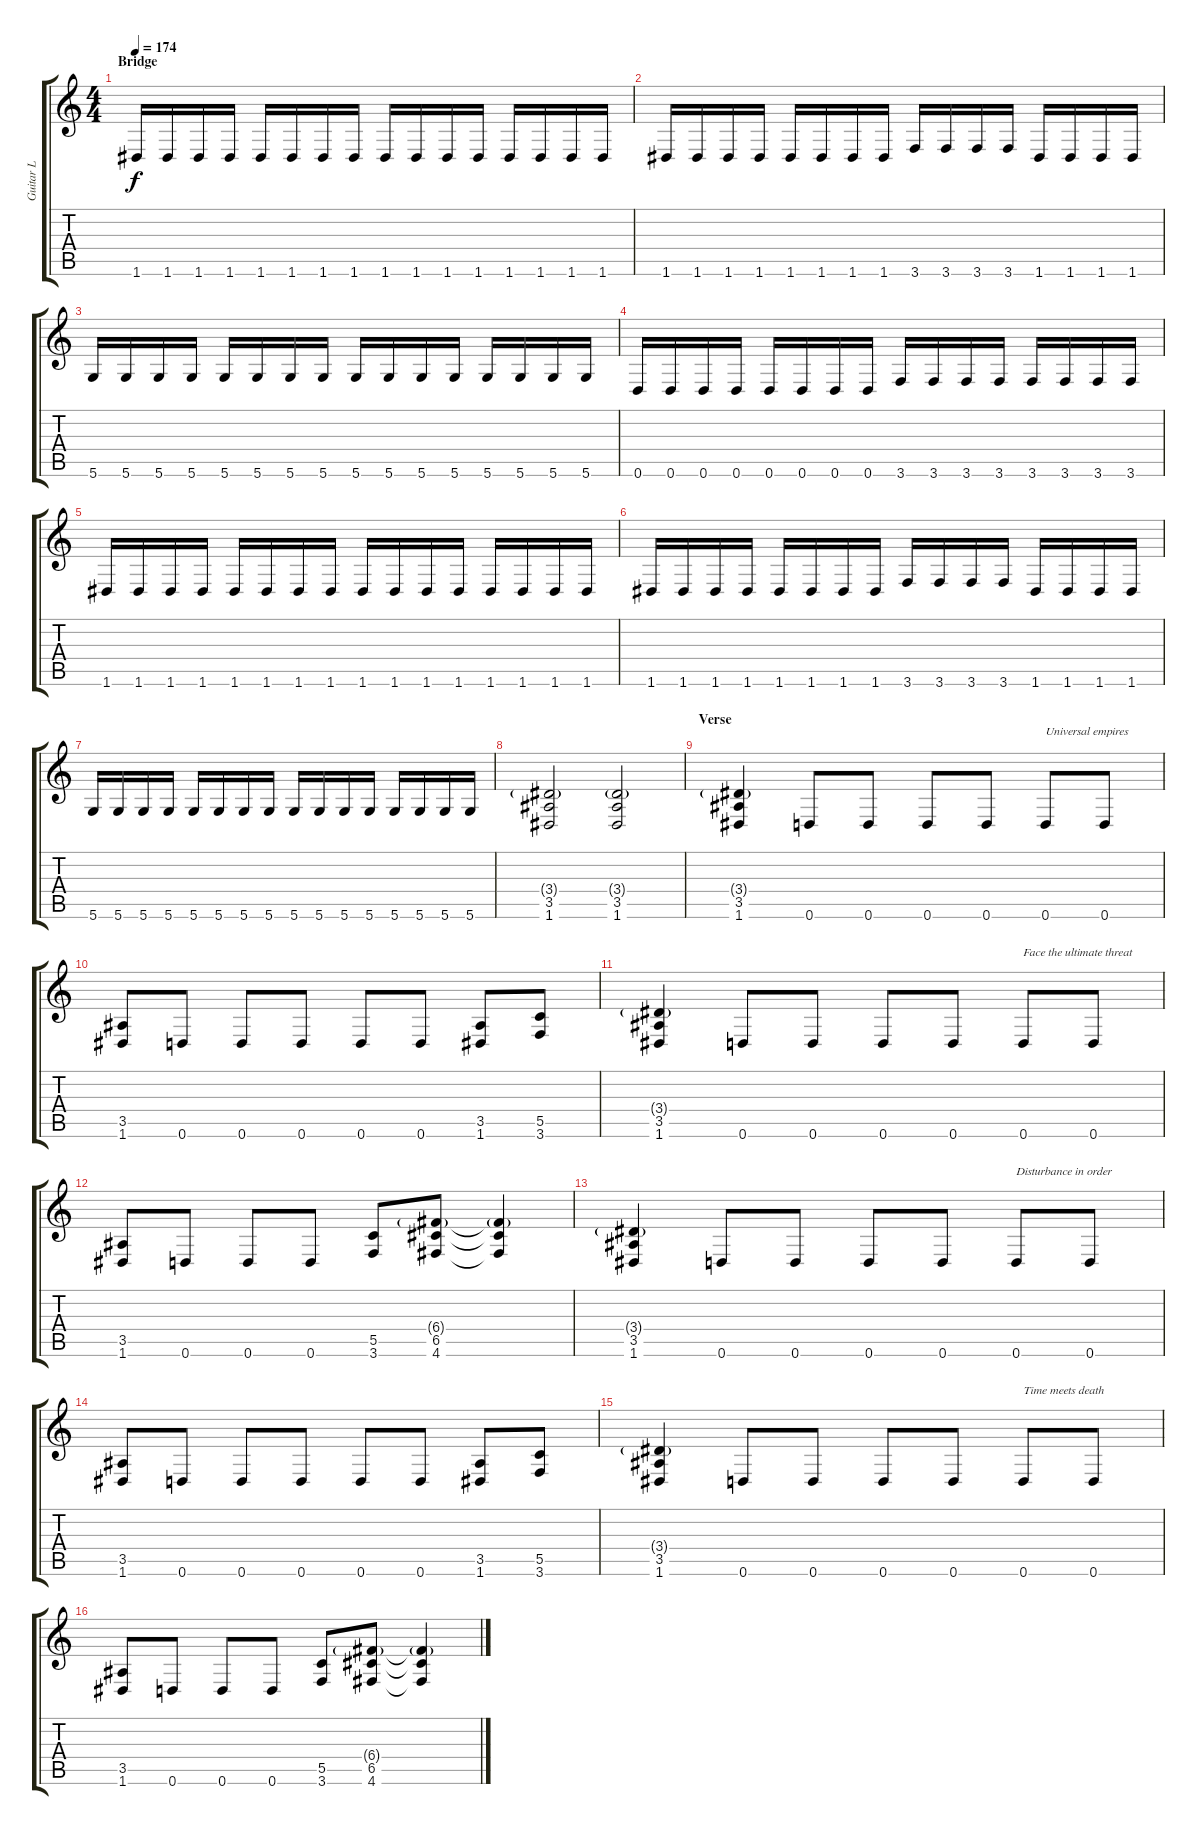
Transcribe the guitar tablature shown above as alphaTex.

\track ("Guitar L" "Guitar L") {instrument distortionguitar}
\staff {score tabs}
\tuning (D4 A3 F3 C3 G2 D2) {hide}
\ts (4 4)
\section ("" "Bridge")
\tempo 174
\clef g2
\ks c
1.6.16{dy f} 1.6.16 1.6.16 1.6.16 1.6.16 1.6.16 1.6.16 1.6.16 1.6.16 1.6.16 1.6.16 1.6.16 1.6.16 1.6.16 1.6.16 1.6.16 |
1.6.16 1.6.16 1.6.16 1.6.16 1.6.16 1.6.16 1.6.16 1.6.16 3.6.16 3.6.16 3.6.16 3.6.16 1.6.16 1.6.16 1.6.16 1.6.16 |
5.6.16 5.6.16 5.6.16 5.6.16 5.6.16 5.6.16 5.6.16 5.6.16 5.6.16 5.6.16 5.6.16 5.6.16 5.6.16 5.6.16 5.6.16 5.6.16 |
0.6.16 0.6.16 0.6.16 0.6.16 0.6.16 0.6.16 0.6.16 0.6.16 3.6.16 3.6.16 3.6.16 3.6.16 3.6.16 3.6.16 3.6.16 3.6.16 |
1.6.16 1.6.16 1.6.16 1.6.16 1.6.16 1.6.16 1.6.16 1.6.16 1.6.16 1.6.16 1.6.16 1.6.16 1.6.16 1.6.16 1.6.16 1.6.16 |
1.6.16 1.6.16 1.6.16 1.6.16 1.6.16 1.6.16 1.6.16 1.6.16 3.6.16 3.6.16 3.6.16 3.6.16 1.6.16 1.6.16 1.6.16 1.6.16 |
5.6.16 5.6.16 5.6.16 5.6.16 5.6.16 5.6.16 5.6.16 5.6.16 5.6.16 5.6.16 5.6.16 5.6.16 5.6.16 5.6.16 5.6.16 5.6.16 |
(3.4{g} 3.5 1.6).2 (3.4{g} 3.5 1.6).2 |
\section ("" "Verse")
(3.4{g} 3.5 1.6).4 0.6.8 0.6.8 0.6.8 0.6.8 0.6.8{txt "Universal empires"} 0.6.8 |
(3.5 1.6).8 0.6.8 0.6.8 0.6.8 0.6.8 0.6.8 (3.5 1.6).8 (5.5 3.6).8 |
(3.4{g} 3.5 1.6).4 0.6.8 0.6.8 0.6.8 0.6.8 0.6.8{txt "Face the ultimate threat"} 0.6.8 |
(3.5 1.6).8 0.6.8 0.6.8 0.6.8 (5.5 3.6).8 (6.4{g} 6.5 4.6).8 (6.4{g t} 6.5{t} 4.6{t}).4 |
(3.4{g} 3.5 1.6).4 0.6.8 0.6.8 0.6.8 0.6.8 0.6.8{txt "Disturbance in order"} 0.6.8 |
(3.5 1.6).8 0.6.8 0.6.8 0.6.8 0.6.8 0.6.8 (3.5 1.6).8 (5.5 3.6).8 |
(3.4{g} 3.5 1.6).4 0.6.8 0.6.8 0.6.8 0.6.8 0.6.8{txt "Time meets death"} 0.6.8 |
(3.5 1.6).8 0.6.8 0.6.8 0.6.8 (5.5 3.6).8 (6.4{g} 6.5 4.6).8 (6.4{g t} 6.5{t} 4.6{t}).4
